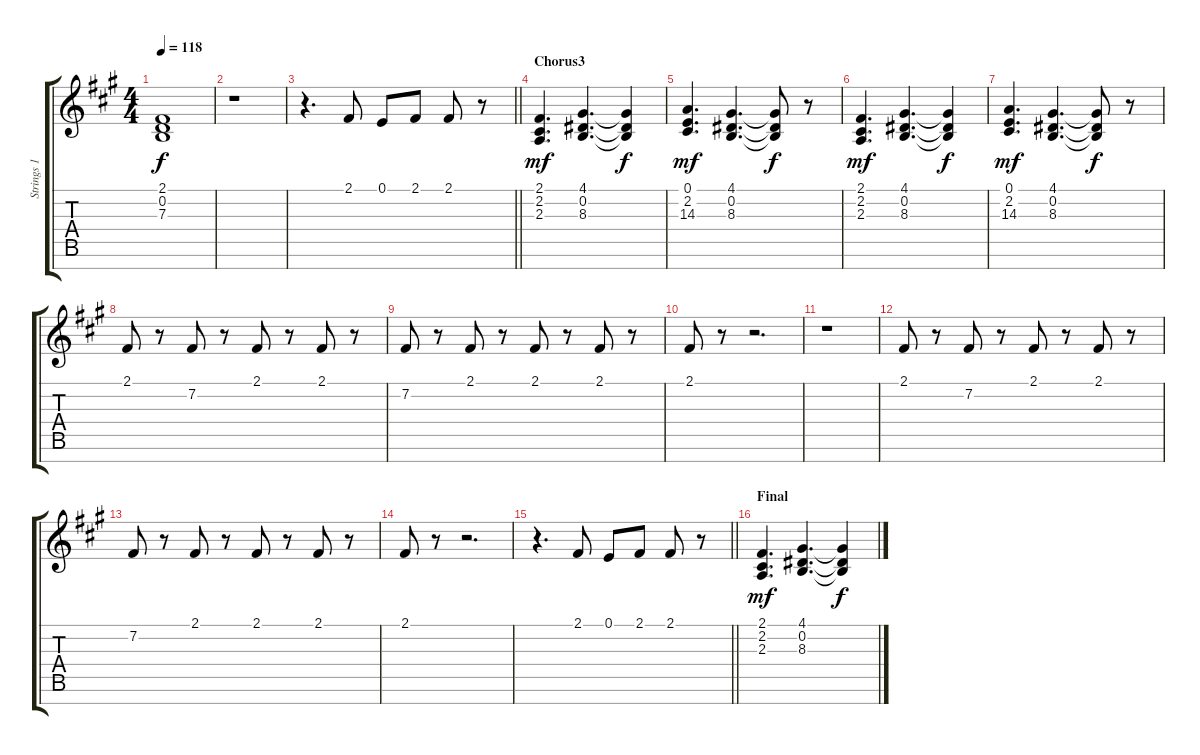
\track ("Strings 1" "Strings 1") {instrument synthstrings1}
\staff {score tabs}
\tuning (E4 B3 G3 D3 A2 E2 B1) {hide}
\ts (4 4)
\tempo 118
\clef g2
\ks f#minor
(2.1{t} 0.2{t} 7.3{t}).1{dy f} |
r.1 |
\barLineRight lightlight
r.4{d} 2.1.8 0.1.8 2.1.8 2.1.8 r.8 |
\section ("" "Chorus3")
(2.1 2.2 2.3).4{d dy mf} (4.1 0.2 8.3).4{d} (4.1{t} 0.2{t} 8.3{t}).4{dy f} |
(0.1 2.2 14.3).4{d dy mf} (4.1 0.2 8.3).4{d} (4.1{t} 0.2{t} 8.3{t}).8{dy f} r.8 |
(2.1 2.2 2.3).4{d dy mf} (4.1 0.2 8.3).4{d} (4.1{t} 0.2{t} 8.3{t}).4{dy f} |
(0.1 2.2 14.3).4{d dy mf} (4.1 0.2 8.3).4{d} (4.1{t} 0.2{t} 8.3{t}).8{dy f} r.8 |
2.1.8 r.8 7.2.8 r.8 2.1.8 r.8 2.1.8 r.8 |
7.2.8 r.8 2.1.8 r.8 2.1.8 r.8 2.1.8 r.8 |
2.1.8 r.8 r.2{d} |
r.1 |
2.1.8 r.8 7.2.8 r.8 2.1.8 r.8 2.1.8 r.8 |
7.2.8 r.8 2.1.8 r.8 2.1.8 r.8 2.1.8 r.8 |
2.1.8 r.8 r.2{d} |
\barLineRight lightlight
r.4{d} 2.1.8 0.1.8 2.1.8 2.1.8 r.8 |
\section ("" "Final")
(2.1 2.2 2.3).4{d dy mf} (4.1 0.2 8.3).4{d} (4.1{t} 0.2{t} 8.3{t}).4{dy f}
